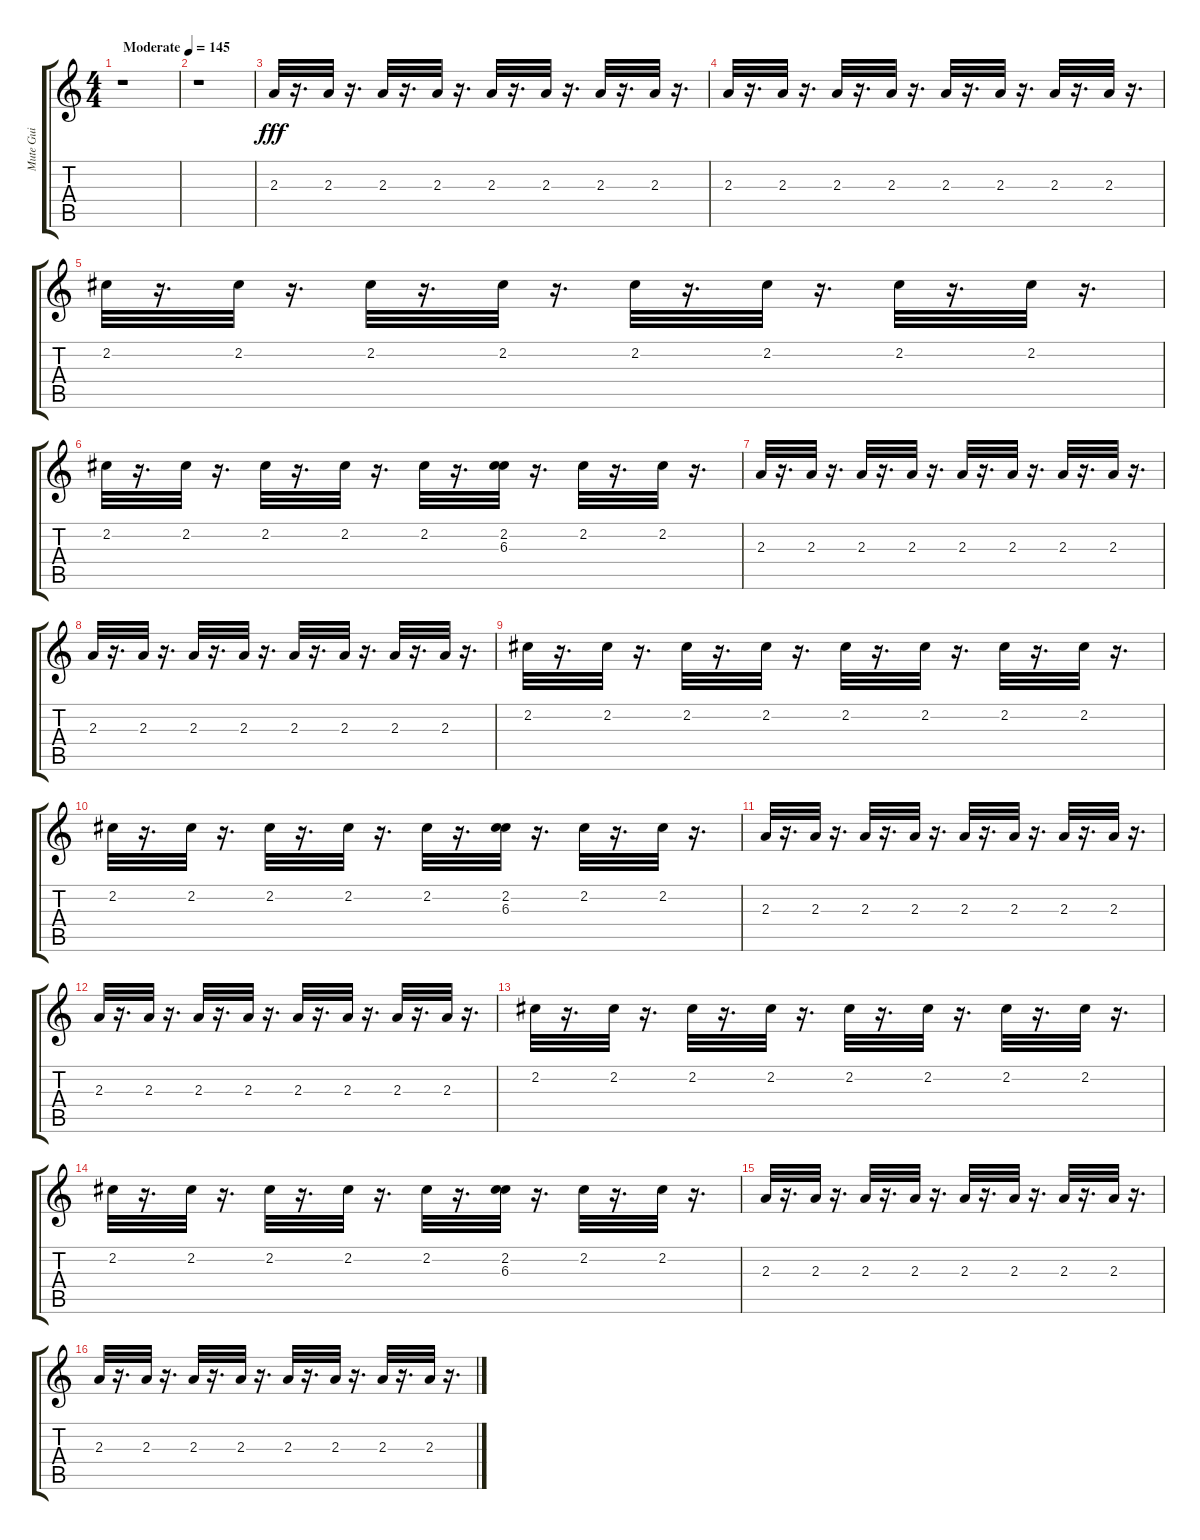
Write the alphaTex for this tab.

\track ("Mute Gui" "Mute Gui") {instrument electricguitarmuted}
\staff {score tabs}
\tuning (E4 B3 G3 D3 A2 E2) {hide}
\ts (4 4)
\tempo (145 "Moderate")
\clef g2
\ks c
r.1{dy fff instrument electricguitarmuted} |
r.1 |
2.3.32 r.16{d} 2.3.32 r.16{d} 2.3.32 r.16{d} 2.3.32 r.16{d} 2.3.32 r.16{d} 2.3.32 r.16{d} 2.3.32 r.16{d} 2.3.32 r.16{d} |
2.3.32 r.16{d} 2.3.32 r.16{d} 2.3.32 r.16{d} 2.3.32 r.16{d} 2.3.32 r.16{d} 2.3.32 r.16{d} 2.3.32 r.16{d} 2.3.32 r.16{d} |
2.2.32 r.16{d} 2.2.32 r.16{d} 2.2.32 r.16{d} 2.2.32 r.16{d} 2.2.32 r.16{d} 2.2.32 r.16{d} 2.2.32 r.16{d} 2.2.32 r.16{d} |
2.2.32 r.16{d} 2.2.32 r.16{d} 2.2.32 r.16{d} 2.2.32 r.16{d} 2.2.32 r.16{d} (2.2 6.3).32 r.16{d} 2.2.32 r.16{d} 2.2.32 r.16{d} |
2.3.32 r.16{d} 2.3.32 r.16{d} 2.3.32 r.16{d} 2.3.32 r.16{d} 2.3.32 r.16{d} 2.3.32 r.16{d} 2.3.32 r.16{d} 2.3.32 r.16{d} |
2.3.32 r.16{d} 2.3.32 r.16{d} 2.3.32 r.16{d} 2.3.32 r.16{d} 2.3.32 r.16{d} 2.3.32 r.16{d} 2.3.32 r.16{d} 2.3.32 r.16{d} |
2.2.32 r.16{d} 2.2.32 r.16{d} 2.2.32 r.16{d} 2.2.32 r.16{d} 2.2.32 r.16{d} 2.2.32 r.16{d} 2.2.32 r.16{d} 2.2.32 r.16{d} |
2.2.32 r.16{d} 2.2.32 r.16{d} 2.2.32 r.16{d} 2.2.32 r.16{d} 2.2.32 r.16{d} (2.2 6.3).32 r.16{d} 2.2.32 r.16{d} 2.2.32 r.16{d} |
2.3.32 r.16{d} 2.3.32 r.16{d} 2.3.32 r.16{d} 2.3.32 r.16{d} 2.3.32 r.16{d} 2.3.32 r.16{d} 2.3.32 r.16{d} 2.3.32 r.16{d} |
2.3.32 r.16{d} 2.3.32 r.16{d} 2.3.32 r.16{d} 2.3.32 r.16{d} 2.3.32 r.16{d} 2.3.32 r.16{d} 2.3.32 r.16{d} 2.3.32 r.16{d} |
2.2.32 r.16{d} 2.2.32 r.16{d} 2.2.32 r.16{d} 2.2.32 r.16{d} 2.2.32 r.16{d} 2.2.32 r.16{d} 2.2.32 r.16{d} 2.2.32 r.16{d} |
2.2.32 r.16{d} 2.2.32 r.16{d} 2.2.32 r.16{d} 2.2.32 r.16{d} 2.2.32 r.16{d} (2.2 6.3).32 r.16{d} 2.2.32 r.16{d} 2.2.32 r.16{d} |
2.3.32 r.16{d} 2.3.32 r.16{d} 2.3.32 r.16{d} 2.3.32 r.16{d} 2.3.32 r.16{d} 2.3.32 r.16{d} 2.3.32 r.16{d} 2.3.32 r.16{d} |
2.3.32 r.16{d} 2.3.32 r.16{d} 2.3.32 r.16{d} 2.3.32 r.16{d} 2.3.32 r.16{d} 2.3.32 r.16{d} 2.3.32 r.16{d} 2.3.32 r.16{d}
